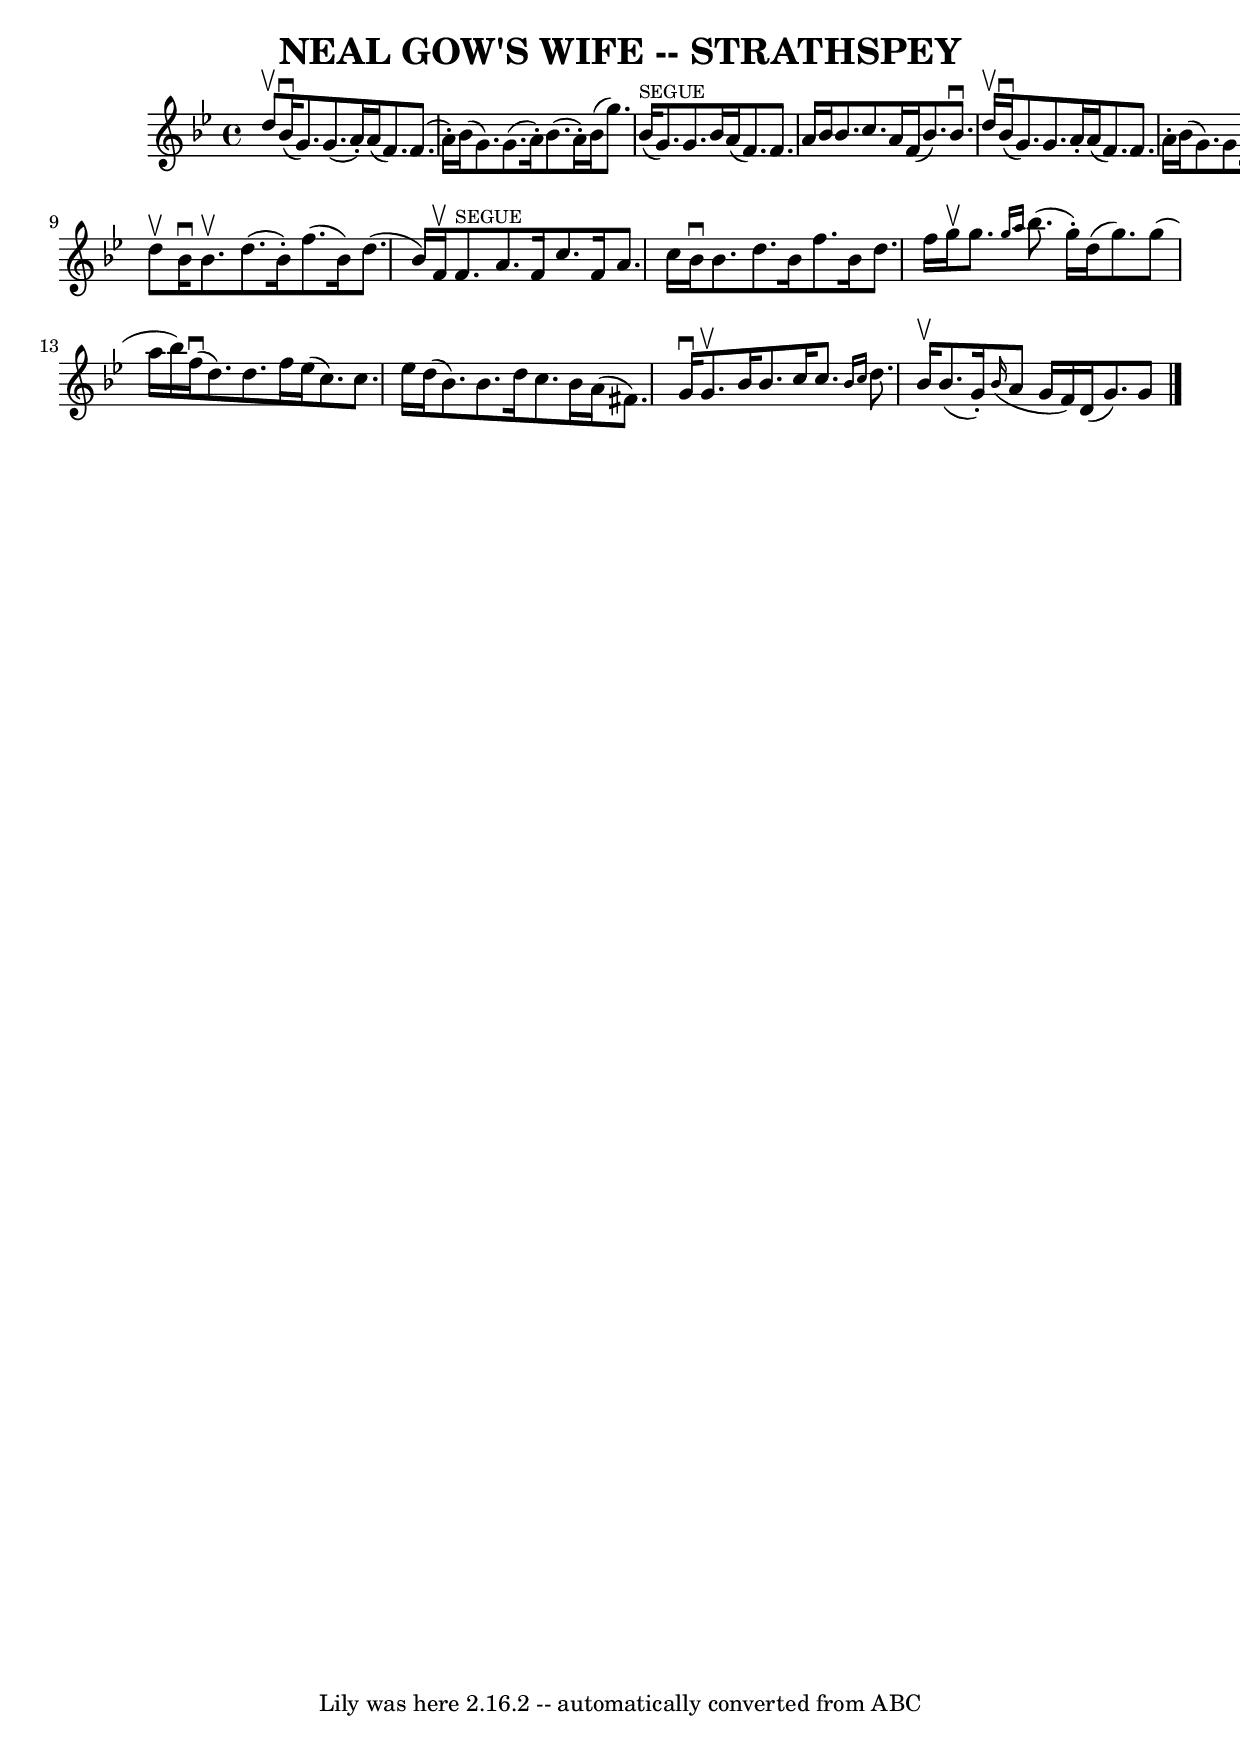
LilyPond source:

\version "2.16.2"
\include "Mammoth.ily"
\header {
  %% book = "Ryan's Mammoth Collection of Fiddle Tunes"
  crossRefNumber = "1"
  footnotes = ""
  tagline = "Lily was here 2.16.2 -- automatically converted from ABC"
  title = "NEAL GOW'S WIFE -- STRATHSPEY"

}
voicedefault =  {


  \override Staff.TimeSignature #'style = #'C
  \time 4/4 
  \key g \minor
  d''8^\upbow       |
  bes'16 (^\downbow   
  g'8.) g'8. (a'16-.) a'16 (f'8.) f'8. (a'16-.)   
  |
  bes'16 (g'8.) g'8. (a'16-.) bes'8. (a'16-.)   
  bes'16 (g''8.)       |
  bes'16^\segue(g'8.) g'8.    
  bes'16 a'16 (f'8.) f'8. a'16    |
  bes'16 bes'8.    
  c''8. a'16 f'16 (bes'8.) bes'8.^\downbow d''16^\upbow   
  |
  |
  bes'16 (^\downbow g'8.) g'8. a'16-. a'16 
  (f'8.) f'8. a'16-.   |
  bes'16 (g'8.) g'8. a'16-. bes'8. a'16-. bes'16 (g''8.)       |
  bes'16 (g'8.-) g'8. bes'16 a'16 (f'8.) f'8. a'16    |
  bes'16    
  bes'8. c''8. a'16 f'16 (bes'8.) bes'8    \bar "|." d''8^\upbow       |
  bes'16^\downbow bes'8.^\upbow d''8. (bes'16-.) f''8. (bes'16) d''8. (bes'16)   |
  f'16^\upbow   
  f'8.^\segue a'8. f'16 c''8. f'16 a'8. c''16        |
  
  bes'16^\downbow bes'8. d''8. bes'16 f''8. bes'16 d''8.    
  f''16    |
  g''16^\upbow g''8.  \grace { g''16 a''16  
			     }   
  bes''8. (g''16-.) d''16 (g''8.) g''8 (a''16 bes''16)   
  |
  |
  f''16 (^\downbow d''8.) d''8. f''16    
  ees''16 (c''8.) c''8. ees''16    |
  d''16 (bes'8.)   
  bes'8. d''16 c''8. bes'16 a'16 (fis'8.)       |
  g'16^\downbow g'8.^\upbow bes'16 bes'8. c''16 c''8.  \grace {    
    bes'16 c''16  
  } d''8. bes'16^\upbow   |
  bes'8. (g'16-.) 
  \grace { bes'16 (
	 } a'8 g'16 f'16) d'16 (g'8.) g'8    
  \bar "|."   

}

\score{
  <<

    \context Staff="default"
    {
      \voicedefault 
      
    }

  >>
  \layout {
    
  }
  \midi {
  }

}
